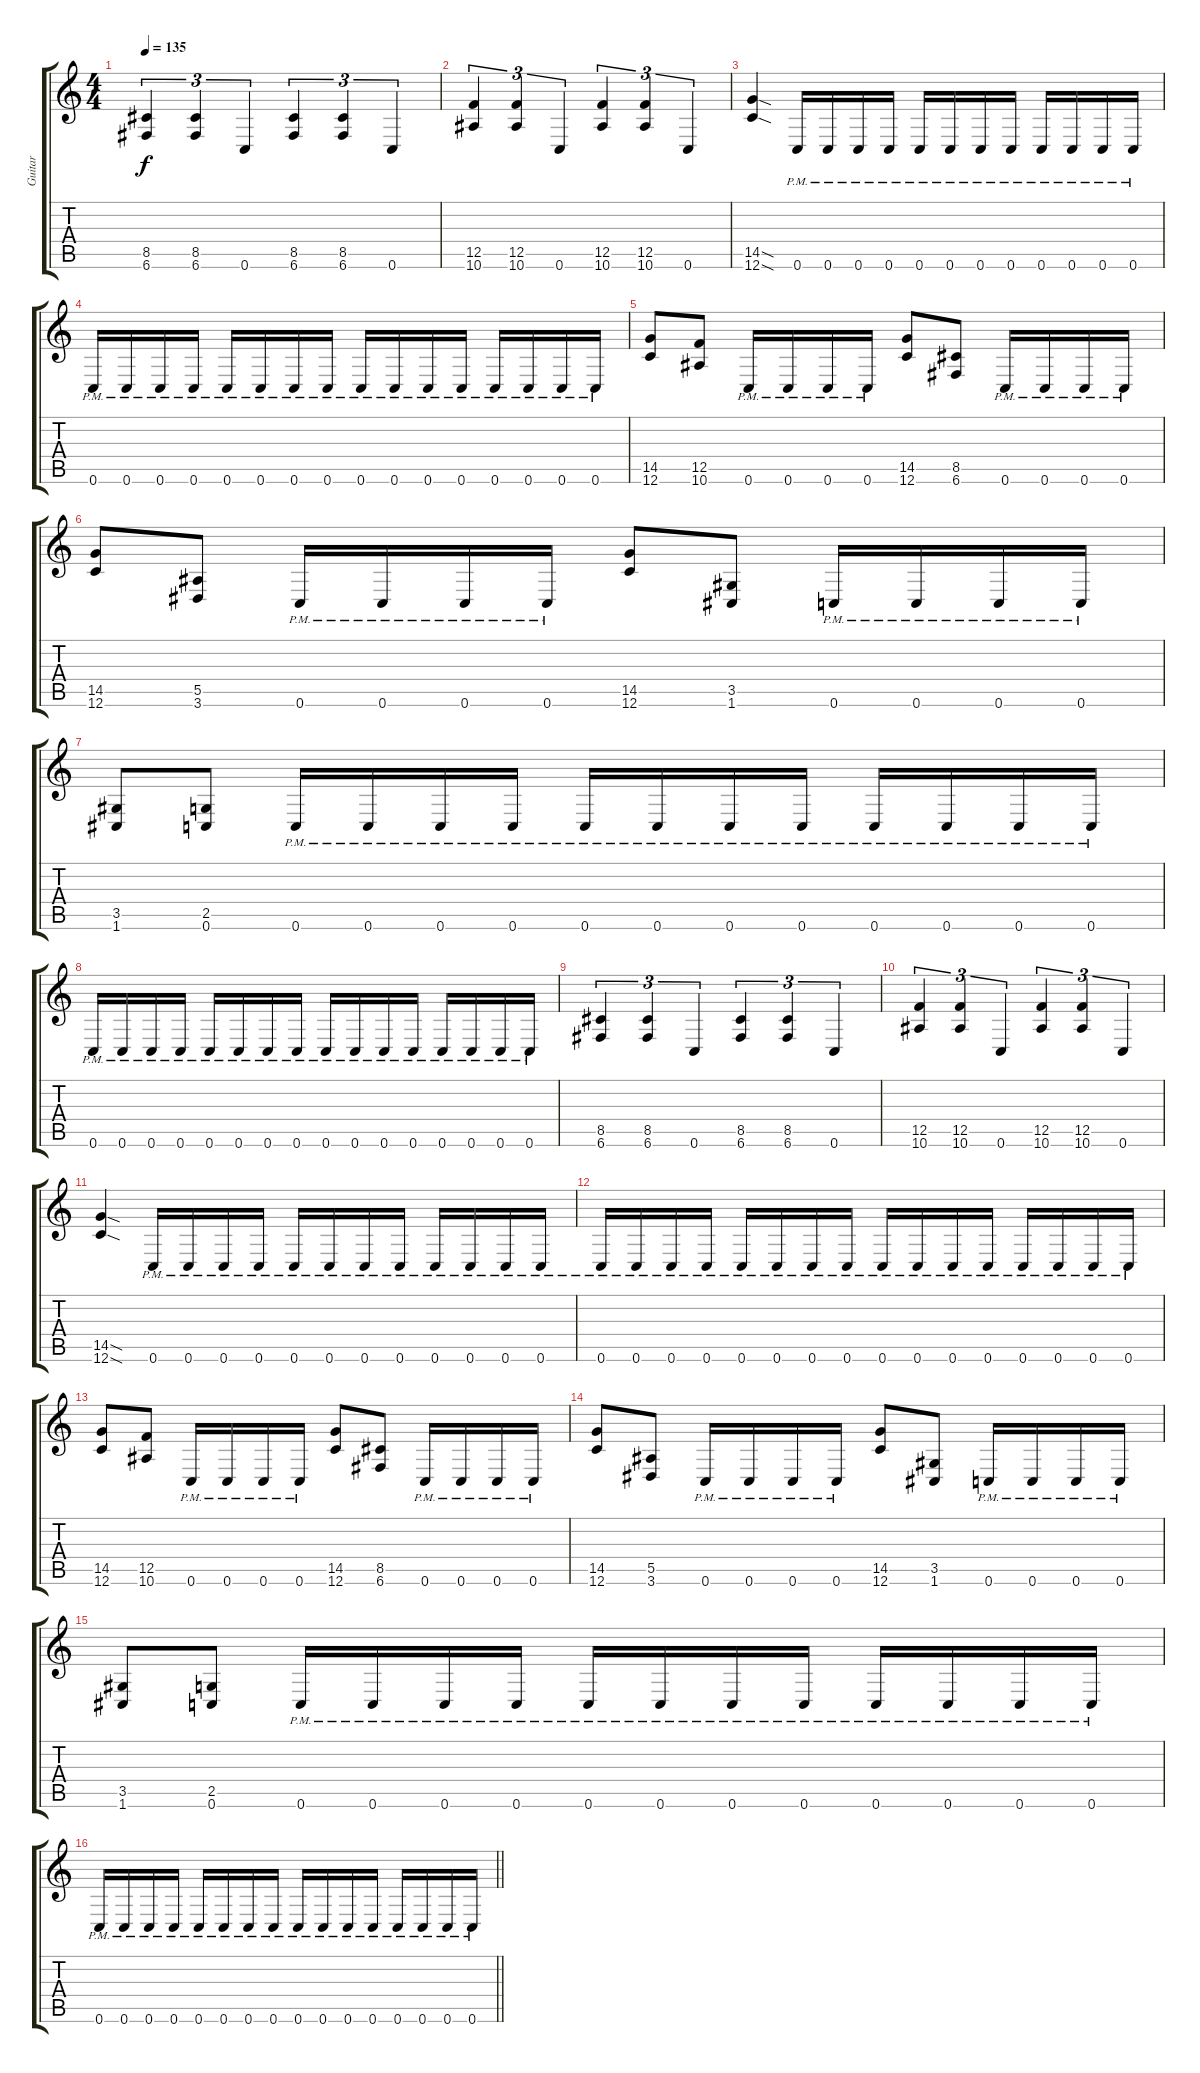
\track ("Guitar" "Guitar") {instrument distortionguitar}
\staff {score tabs}
\tuning (C4 G3 Eb3 Bb2 F2 C2) {hide}
\ts (4 4)
\tempo 135
\clef g2
\ks c
(8.5 6.6).4{tu (3 2) dy f} (8.5 6.6).4{tu (3 2)} 0.6.4{tu (3 2)} (8.5 6.6).4{tu (3 2)} (8.5 6.6).4{tu (3 2)} 0.6.4{tu (3 2)} |
(12.5 10.6).4{tu (3 2)} (12.5 10.6).4{tu (3 2)} 0.6.4{tu (3 2)} (12.5 10.6).4{tu (3 2)} (12.5 10.6).4{tu (3 2)} 0.6.4{tu (3 2)} |
(14.5{sod} 12.6{sod}).4 0.6{pm}.16 0.6{pm}.16 0.6{pm}.16 0.6{pm}.16 0.6{pm}.16 0.6{pm}.16 0.6{pm}.16 0.6{pm}.16 0.6{pm}.16 0.6{pm}.16 0.6{pm}.16 0.6{pm}.16 |
0.6{pm}.16 0.6{pm}.16 0.6{pm}.16 0.6{pm}.16 0.6{pm}.16 0.6{pm}.16 0.6{pm}.16 0.6{pm}.16 0.6{pm}.16 0.6{pm}.16 0.6{pm}.16 0.6{pm}.16 0.6{pm}.16 0.6{pm}.16 0.6{pm}.16 0.6{pm}.16 |
(14.5 12.6).8 (12.5 10.6).8 0.6{pm}.16 0.6{pm}.16 0.6{pm}.16 0.6{pm}.16 (14.5 12.6).8 (8.5 6.6).8 0.6{pm}.16 0.6{pm}.16 0.6{pm}.16 0.6{pm}.16 |
(14.5 12.6).8 (5.5 3.6).8 0.6{pm}.16 0.6{pm}.16 0.6{pm}.16 0.6{pm}.16 (14.5 12.6).8 (3.5 1.6).8 0.6{pm}.16 0.6{pm}.16 0.6{pm}.16 0.6{pm}.16 |
(3.5 1.6).8 (2.5 0.6).8 0.6{pm}.16 0.6{pm}.16 0.6{pm}.16 0.6{pm}.16 0.6{pm}.16 0.6{pm}.16 0.6{pm}.16 0.6{pm}.16 0.6{pm}.16 0.6{pm}.16 0.6{pm}.16 0.6{pm}.16 |
0.6{pm}.16 0.6{pm}.16 0.6{pm}.16 0.6{pm}.16 0.6{pm}.16 0.6{pm}.16 0.6{pm}.16 0.6{pm}.16 0.6{pm}.16 0.6{pm}.16 0.6{pm}.16 0.6{pm}.16 0.6{pm}.16 0.6{pm}.16 0.6{pm}.16 0.6{pm}.16 |
(8.5 6.6).4{tu (3 2)} (8.5 6.6).4{tu (3 2)} 0.6.4{tu (3 2)} (8.5 6.6).4{tu (3 2)} (8.5 6.6).4{tu (3 2)} 0.6.4{tu (3 2)} |
(12.5 10.6).4{tu (3 2)} (12.5 10.6).4{tu (3 2)} 0.6.4{tu (3 2)} (12.5 10.6).4{tu (3 2)} (12.5 10.6).4{tu (3 2)} 0.6.4{tu (3 2)} |
(14.5{sod} 12.6{sod}).4 0.6{pm}.16 0.6{pm}.16 0.6{pm}.16 0.6{pm}.16 0.6{pm}.16 0.6{pm}.16 0.6{pm}.16 0.6{pm}.16 0.6{pm}.16 0.6{pm}.16 0.6{pm}.16 0.6{pm}.16 |
0.6{pm}.16 0.6{pm}.16 0.6{pm}.16 0.6{pm}.16 0.6{pm}.16 0.6{pm}.16 0.6{pm}.16 0.6{pm}.16 0.6{pm}.16 0.6{pm}.16 0.6{pm}.16 0.6{pm}.16 0.6{pm}.16 0.6{pm}.16 0.6{pm}.16 0.6{pm}.16 |
(14.5 12.6).8 (12.5 10.6).8 0.6{pm}.16 0.6{pm}.16 0.6{pm}.16 0.6{pm}.16 (14.5 12.6).8 (8.5 6.6).8 0.6{pm}.16 0.6{pm}.16 0.6{pm}.16 0.6{pm}.16 |
(14.5 12.6).8 (5.5 3.6).8 0.6{pm}.16 0.6{pm}.16 0.6{pm}.16 0.6{pm}.16 (14.5 12.6).8 (3.5 1.6).8 0.6{pm}.16 0.6{pm}.16 0.6{pm}.16 0.6{pm}.16 |
(3.5 1.6).8 (2.5 0.6).8 0.6{pm}.16 0.6{pm}.16 0.6{pm}.16 0.6{pm}.16 0.6{pm}.16 0.6{pm}.16 0.6{pm}.16 0.6{pm}.16 0.6{pm}.16 0.6{pm}.16 0.6{pm}.16 0.6{pm}.16 |
\barLineRight lightlight
0.6{pm}.16 0.6{pm}.16 0.6{pm}.16 0.6{pm}.16 0.6{pm}.16 0.6{pm}.16 0.6{pm}.16 0.6{pm}.16 0.6{pm}.16 0.6{pm}.16 0.6{pm}.16 0.6{pm}.16 0.6{pm}.16 0.6{pm}.16 0.6{pm}.16 0.6{pm}.16
